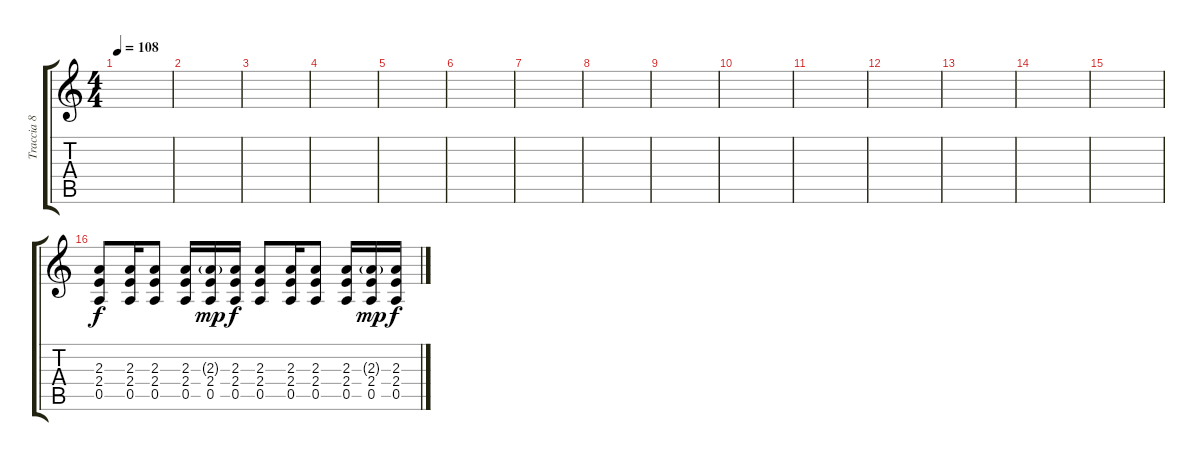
\track ("Traccia 8" "Traccia 8") {instrument acousticguitarsteel}
\staff {score tabs}
\tuning (E4 B3 G3 D3 A2 E2) {hide}
\ts (4 4)
\tempo 108
\clef g2
\ks c
|
|
|
|
|
|
|
|
|
|
|
|
|
|
|
(2.3 2.4 0.5).8 (2.3 2.4 0.5).16 (2.3 2.4 0.5).8 (2.3 2.4 0.5).16 (2.3{g} 2.4 0.5).16{dy mp} (2.3 2.4 0.5).16{dy f} (2.3 2.4 0.5).8 (2.3 2.4 0.5).16 (2.3 2.4 0.5).8 (2.3 2.4 0.5).16 (2.3{g} 2.4 0.5).16{dy mp} (2.3 2.4 0.5).16{dy f}
